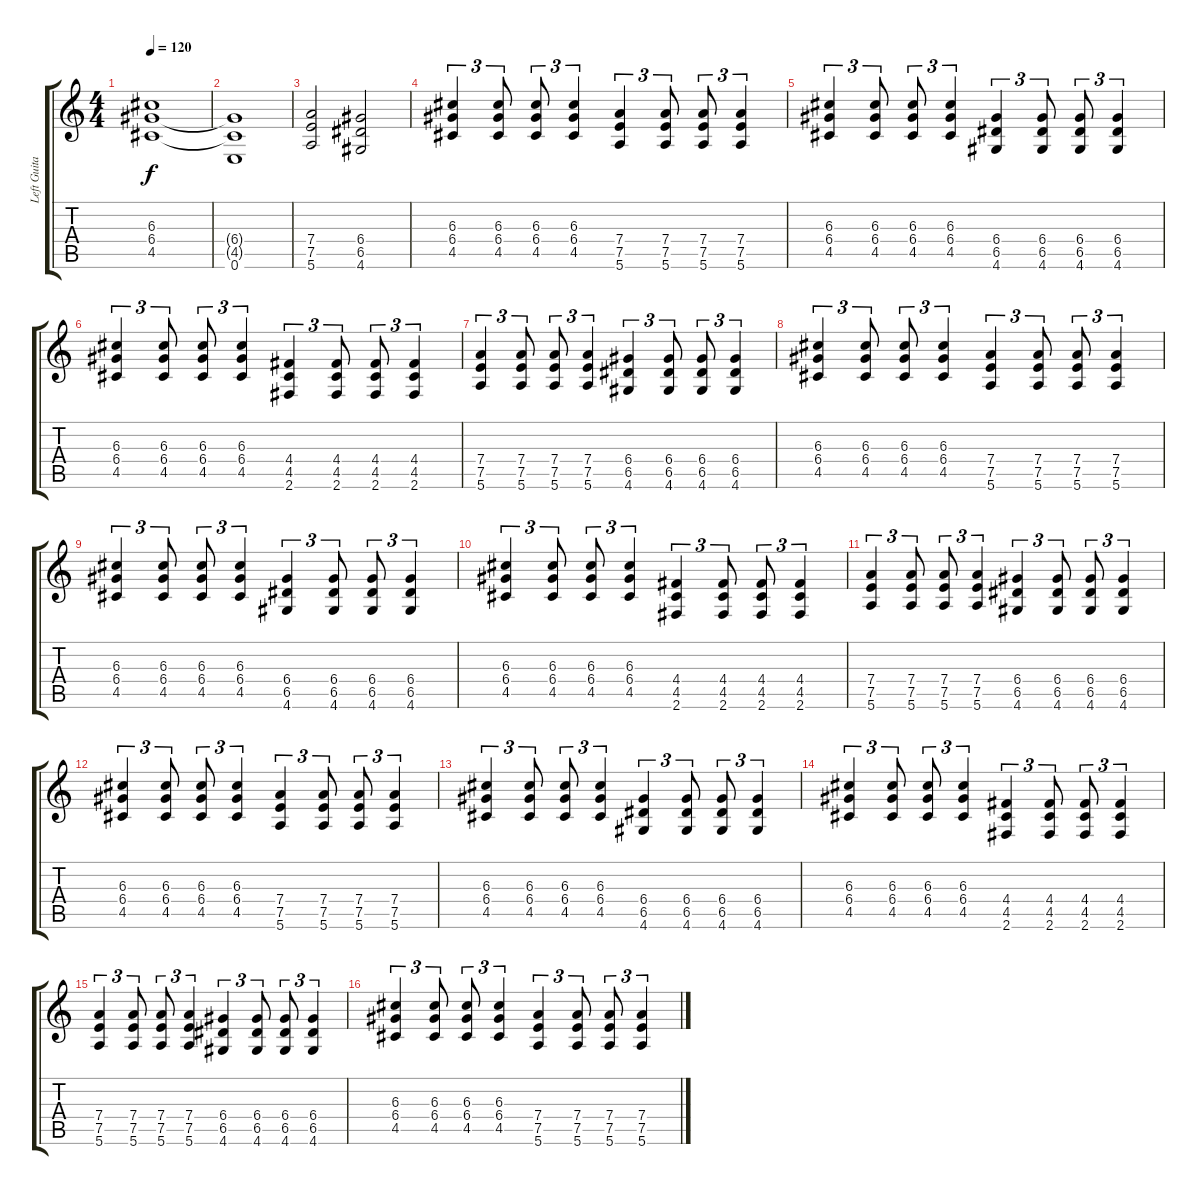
\track ("Left Guitar" "Left Guita") {instrument overdrivenguitar}
\staff {score tabs}
\tuning (E4 B3 G3 D3 A2 E2) {hide}
\ts (4 4)
\tempo 120
\clef g2
\ks c
(6.3{t} 6.4{t} 4.5{t}).1{dy f} |
(6.4{t} 4.5{t} 0.6).1 |
(7.4 7.5 5.6).2 (6.4 6.5 4.6).2 |
(6.3 6.4 4.5).4{tu (3 2)} (6.3 6.4 4.5).8{tu (3 2)} (6.3 6.4 4.5).8{tu (3 2)} (6.3 6.4 4.5).4{tu (3 2)} (7.4 7.5 5.6).4{tu (3 2)} (7.4 7.5 5.6).8{tu (3 2)} (7.4 7.5 5.6).8{tu (3 2)} (7.4 7.5 5.6).4{tu (3 2)} |
(6.3 6.4 4.5).4{tu (3 2)} (6.3 6.4 4.5).8{tu (3 2)} (6.3 6.4 4.5).8{tu (3 2)} (6.3 6.4 4.5).4{tu (3 2)} (6.4 6.5 4.6).4{tu (3 2)} (6.4 6.5 4.6).8{tu (3 2)} (6.4 6.5 4.6).8{tu (3 2)} (6.4 6.5 4.6).4{tu (3 2)} |
(6.3 6.4 4.5).4{tu (3 2)} (6.3 6.4 4.5).8{tu (3 2)} (6.3 6.4 4.5).8{tu (3 2)} (6.3 6.4 4.5).4{tu (3 2)} (4.4 4.5 2.6).4{tu (3 2)} (4.4 4.5 2.6).8{tu (3 2)} (4.4 4.5 2.6).8{tu (3 2)} (4.4 4.5 2.6).4{tu (3 2)} |
(7.4 7.5 5.6).4{tu (3 2)} (7.4 7.5 5.6).8{tu (3 2)} (7.4 7.5 5.6).8{tu (3 2)} (7.4 7.5 5.6).4{tu (3 2)} (6.4 6.5 4.6).4{tu (3 2)} (6.4 6.5 4.6).8{tu (3 2)} (6.4 6.5 4.6).8{tu (3 2)} (6.4 6.5 4.6).4{tu (3 2)} |
(6.3 6.4 4.5).4{tu (3 2)} (6.3 6.4 4.5).8{tu (3 2)} (6.3 6.4 4.5).8{tu (3 2)} (6.3 6.4 4.5).4{tu (3 2)} (7.4 7.5 5.6).4{tu (3 2)} (7.4 7.5 5.6).8{tu (3 2)} (7.4 7.5 5.6).8{tu (3 2)} (7.4 7.5 5.6).4{tu (3 2)} |
(6.3 6.4 4.5).4{tu (3 2)} (6.3 6.4 4.5).8{tu (3 2)} (6.3 6.4 4.5).8{tu (3 2)} (6.3 6.4 4.5).4{tu (3 2)} (6.4 6.5 4.6).4{tu (3 2)} (6.4 6.5 4.6).8{tu (3 2)} (6.4 6.5 4.6).8{tu (3 2)} (6.4 6.5 4.6).4{tu (3 2)} |
(6.3 6.4 4.5).4{tu (3 2)} (6.3 6.4 4.5).8{tu (3 2)} (6.3 6.4 4.5).8{tu (3 2)} (6.3 6.4 4.5).4{tu (3 2)} (4.4 4.5 2.6).4{tu (3 2)} (4.4 4.5 2.6).8{tu (3 2)} (4.4 4.5 2.6).8{tu (3 2)} (4.4 4.5 2.6).4{tu (3 2)} |
(7.4 7.5 5.6).4{tu (3 2)} (7.4 7.5 5.6).8{tu (3 2)} (7.4 7.5 5.6).8{tu (3 2)} (7.4 7.5 5.6).4{tu (3 2)} (6.4 6.5 4.6).4{tu (3 2)} (6.4 6.5 4.6).8{tu (3 2)} (6.4 6.5 4.6).8{tu (3 2)} (6.4 6.5 4.6).4{tu (3 2)} |
(6.3 6.4 4.5).4{tu (3 2)} (6.3 6.4 4.5).8{tu (3 2)} (6.3 6.4 4.5).8{tu (3 2)} (6.3 6.4 4.5).4{tu (3 2)} (7.4 7.5 5.6).4{tu (3 2)} (7.4 7.5 5.6).8{tu (3 2)} (7.4 7.5 5.6).8{tu (3 2)} (7.4 7.5 5.6).4{tu (3 2)} |
(6.3 6.4 4.5).4{tu (3 2)} (6.3 6.4 4.5).8{tu (3 2)} (6.3 6.4 4.5).8{tu (3 2)} (6.3 6.4 4.5).4{tu (3 2)} (6.4 6.5 4.6).4{tu (3 2)} (6.4 6.5 4.6).8{tu (3 2)} (6.4 6.5 4.6).8{tu (3 2)} (6.4 6.5 4.6).4{tu (3 2)} |
(6.3 6.4 4.5).4{tu (3 2)} (6.3 6.4 4.5).8{tu (3 2)} (6.3 6.4 4.5).8{tu (3 2)} (6.3 6.4 4.5).4{tu (3 2)} (4.4 4.5 2.6).4{tu (3 2)} (4.4 4.5 2.6).8{tu (3 2)} (4.4 4.5 2.6).8{tu (3 2)} (4.4 4.5 2.6).4{tu (3 2)} |
(7.4 7.5 5.6).4{tu (3 2)} (7.4 7.5 5.6).8{tu (3 2)} (7.4 7.5 5.6).8{tu (3 2)} (7.4 7.5 5.6).4{tu (3 2)} (6.4 6.5 4.6).4{tu (3 2)} (6.4 6.5 4.6).8{tu (3 2)} (6.4 6.5 4.6).8{tu (3 2)} (6.4 6.5 4.6).4{tu (3 2)} |
(6.3 6.4 4.5).4{tu (3 2)} (6.3 6.4 4.5).8{tu (3 2)} (6.3 6.4 4.5).8{tu (3 2)} (6.3 6.4 4.5).4{tu (3 2)} (7.4 7.5 5.6).4{tu (3 2)} (7.4 7.5 5.6).8{tu (3 2)} (7.4 7.5 5.6).8{tu (3 2)} (7.4 7.5 5.6).4{tu (3 2)}
